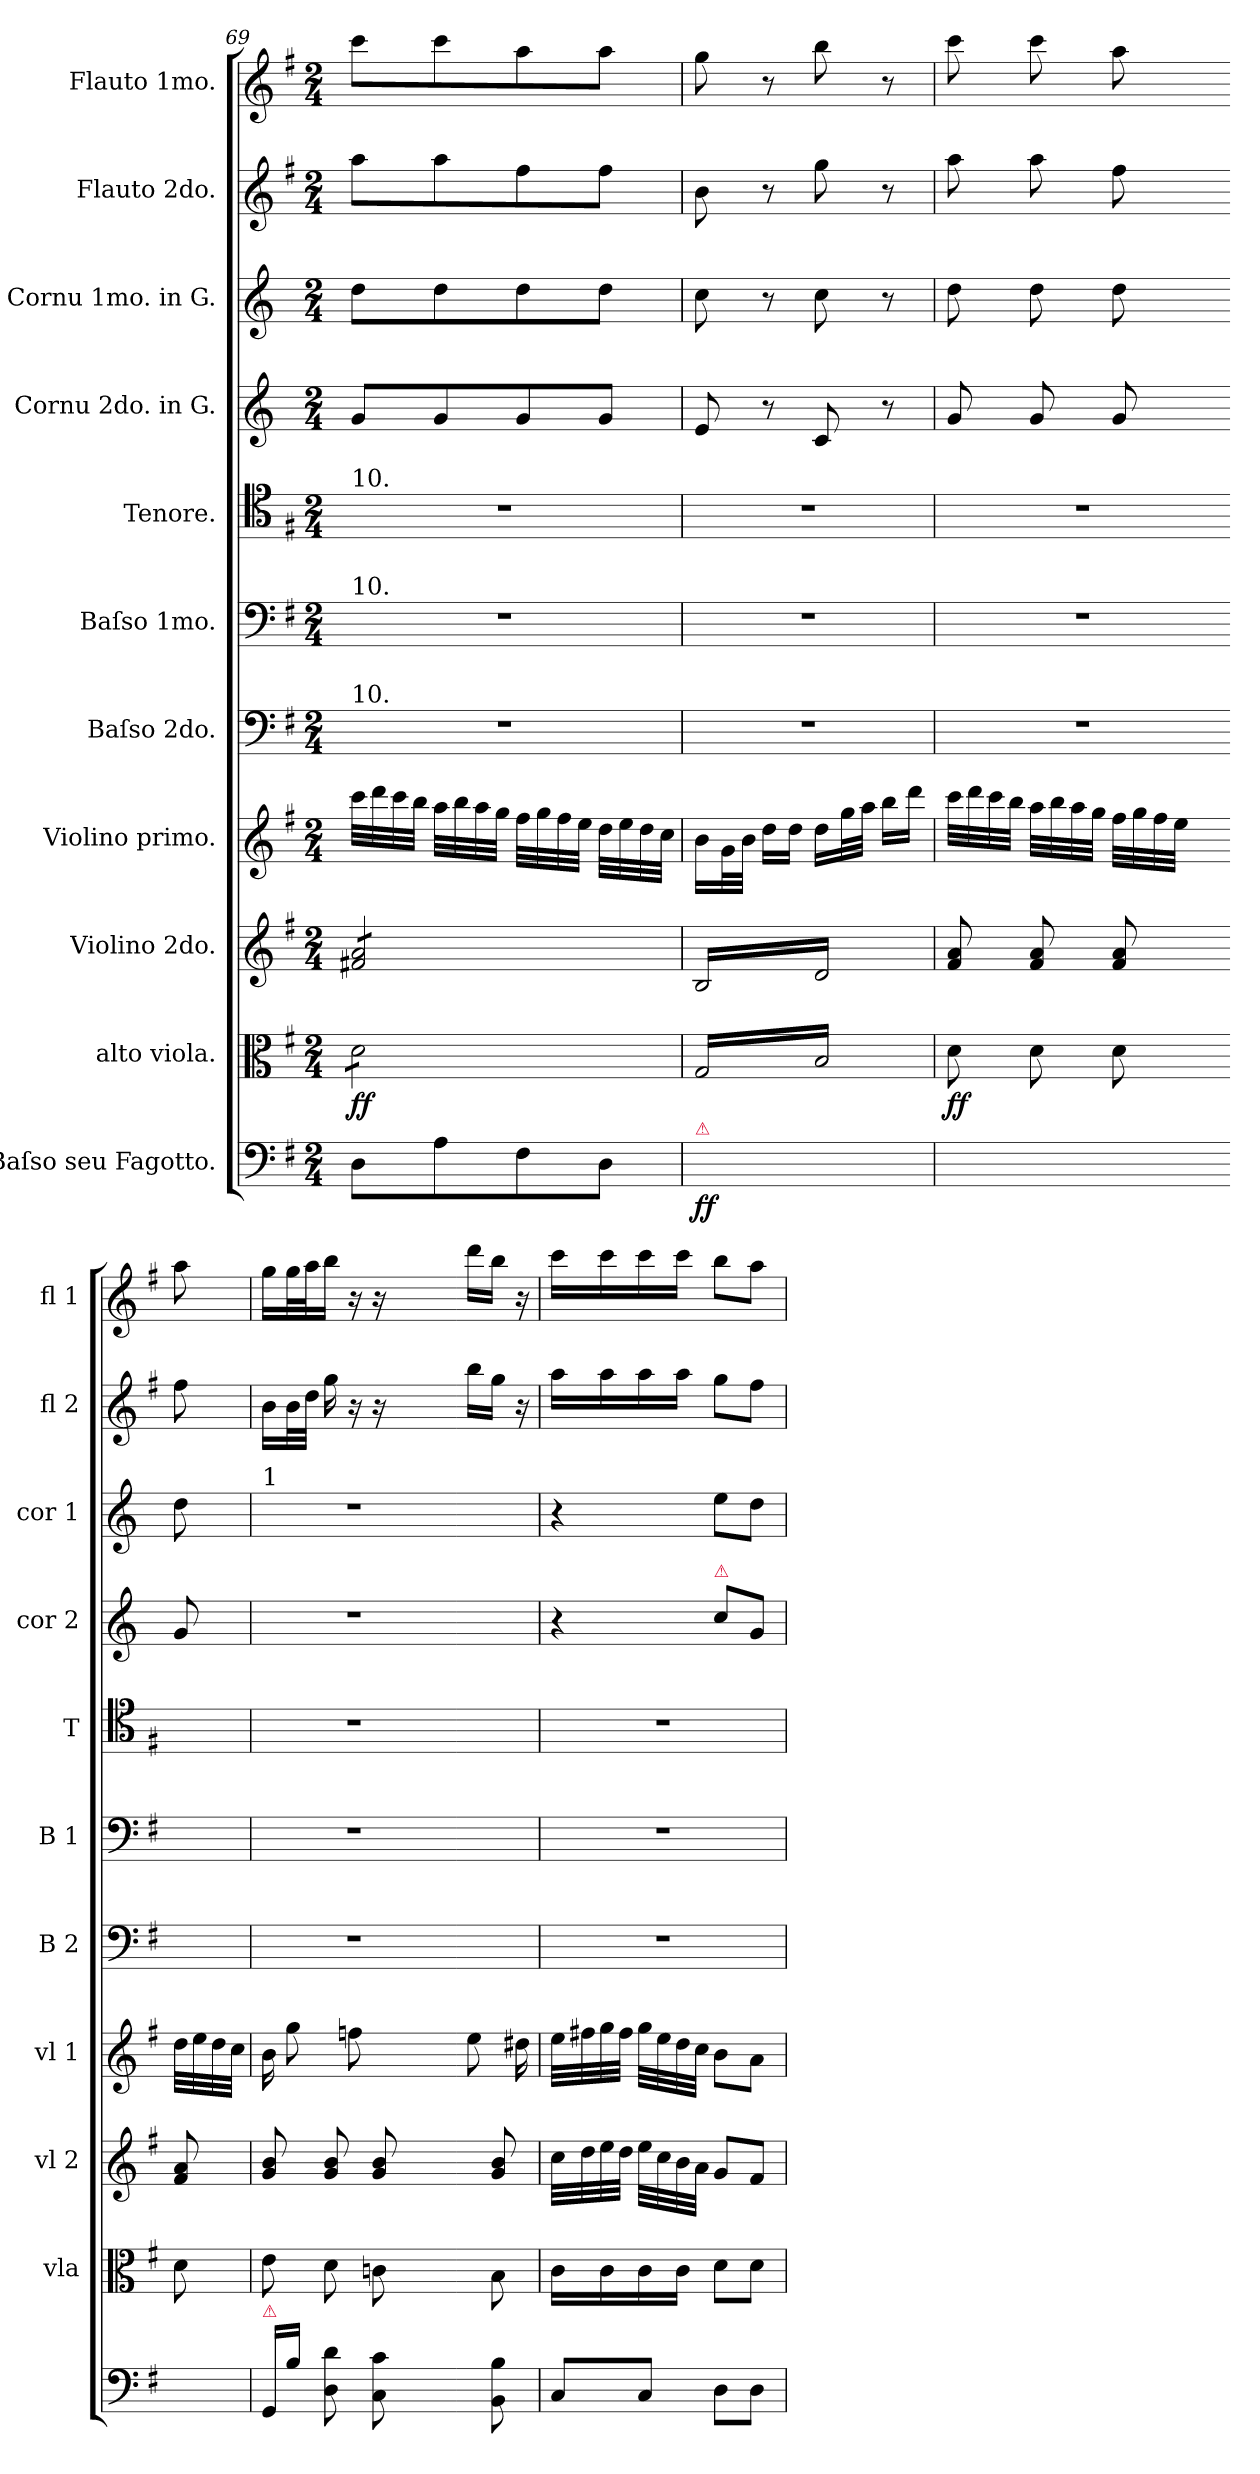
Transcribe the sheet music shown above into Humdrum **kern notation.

**kern	**dynam	**kern	**dynam	**kern	**dynam	**kern	**dynam	**kern	**kern	**kern	**kern	**kern	**kern	**kern
*part11	*part11	*part10	*part10	*part9	*part9	*part8	*part8	*part7	*part6	*part5	*part4	*part3	*part2	*part1
*staff11	*staff11	*staff10	*staff10	*staff9	*staff9	*staff8	*staff8	*staff7	*staff6	*staff5	*staff4	*staff3	*staff2	*staff1
*I"Baſso seu Fagotto.	*	*I"alto viola.	*	*I"Violino 2do.	*	*I"Violino primo.	*	*I"Baſso 2do.	*I"Baſso 1mo.	*I"Tenore.	*I"Cornu 2do. in G.	*I"Cornu 1mo. in G.	*I"Flauto 2do.	*I"Flauto 1mo.
*	*	*I'vla	*	*I'vl 2	*	*I'vl 1	*	*I'B 2	*I'B 1	*I'T	*I'cor 2	*I'cor 1	*I'fl 2	*I'fl 1
*clefF4	*	*clefC3	*	*clefG2	*	*clefG2	*	*clefF4	*clefF4	*clefC4	*clefG2	*clefG2	*clefG2	*clefG2
*	*	*	*	*	*	*	*	*	*	*	*ITrd3c5	*ITrd3c5	*	*
*k[f#]	*	*k[f#]	*	*k[f#]	*	*k[f#]	*	*k[f#]	*k[f#]	*k[f#]	*k[f#]	*k[f#]	*k[f#]	*k[f#]
*G:	*	*G:	*	*G:	*	*G:	*	*G:	*G:	*G:	*	*	*G:	*G:
*M2/4	*	*M2/4	*	*M2/4	*	*M2/4	*	*M2/4	*M2/4	*M2/4	*M2/4	*M2/4	*M2/4	*M2/4
=69	=69	=69	=69	=69	=69	=69	=69	=69	=69	=69	=69	=69	=69	=69
!	!	!	!	!	!	!	!	!	!	!LO:TX:a:t=10.	!	!	!	!
!	!	!	!	!	!	!	!	!	!LO:TX:a:t=10.	!	!	!	!	!
!	!	!	!	!	!	!	!	!LO:TX:a:t=10.	!	!	!	!	!	!
!	!	!	!LO:DY:b	!	!	!	!	!LO:N:vis=00	!LO:N:vis=00	!LO:N:vis=00	!	!	!	!
*	*	*tremolo	*	*	*	*	*	*	*	*	*	*	*	*
*	*	*	*	*tremolo	*	*	*	*	*	*	*	*	*	*
8D\L	.	8d\L	ff.	8f#X/ 8a/L	.	32ccc\LLL	.	2r	2r	2r	8d/L	8a\L	8aa\L	8ccc\L
.	.	.	.	.	.	32ddd\	.	.	.	.	.	.	.	.
.	.	.	.	.	.	32ccc\	.	.	.	.	.	.	.	.
.	.	.	.	.	.	32bb\JJJ	.	.	.	.	.	.	.	.
8A\	.	8d\	.	8f#X/ 8a/	.	32aa\LLL	.	.	.	.	8d/	8a\	8aa\	8ccc\
.	.	.	.	.	.	32bb\	.	.	.	.	.	.	.	.
.	.	.	.	.	.	32aa\	.	.	.	.	.	.	.	.
.	.	.	.	.	.	32gg\JJJ	.	.	.	.	.	.	.	.
8F#\	.	8d\	.	8f#X/ 8a/	.	32ff#\LLL	.	.	.	.	8d/	8a\	8ff#\	8aa\
.	.	.	.	.	.	32gg\	.	.	.	.	.	.	.	.
.	.	.	.	.	.	32ff#\	.	.	.	.	.	.	.	.
.	.	.	.	.	.	32ee\JJJ	.	.	.	.	.	.	.	.
8D\J	.	8d\J	.	8f#X/ 8a/J	.	32dd\LLL	.	.	.	.	8d/J	8a\J	8ff#\J	8aa\J
.	.	.	.	.	.	32ee\	.	.	.	.	.	.	.	.
.	.	.	.	.	.	32dd\	.	.	.	.	.	.	.	.
.	.	.	.	.	.	32cc\JJJ	.	.	.	.	.	.	.	.
=70	=70	=70	=70	=70	=70	=70	=70	=70	=70	=70	=70	=70	=70	=70
!LO:TX:a:color=crimson:t=⚠	!	!	!	!	!	!	!	!	!	!	!	!	!	!
!	!LO:DY:b	!	!	!	!	!	!	!	!	!	!	!	!	!
8GGyy\ 8Gyy\	ff	(16G/LL	.	(16B/LL	.	16b\LL	.	2r	2r	2r	8B/	8g\	8b\	8gg\
.	.	16B/)	.	16d/)	.	32g\L	.	.	.	.	.	.	.	.
.	.	.	.	.	.	32b\JJJ	.	.	.	.	.	.	.	.
8ryy	.	16G/	.	16B/	.	16dd\LL	.	.	.	.	8r	8r	8r	8r
.	.	16B/)	.	16d/)	.	16dd\JJ	.	.	.	.	.	.	.	.
8GGyy\ 8Gyy\	.	16G/	.	16B/	.	16dd\LL	.	.	.	.	8G/	8g\	8gg\	8bb\
.	.	16B/)	.	16d/)	.	32gg\L	.	.	.	.	.	.	.	.
.	.	.	.	.	.	32aa\JJJ	.	.	.	.	.	.	.	.
8ryy	.	16G/	.	16B/	.	16bb\LL	.	.	.	.	8r	8r	8r	8r
.	.	16B/)JJ	.	16d/)JJ	.	16ddd\JJ	.	.	.	.	.	.	.	.
*	*	*	*	*Xtremolo	*	*	*	*	*	*	*	*	*	*
*	*	*Xtremolo	*	*	*	*	*	*	*	*	*	*	*	*
=71	=71	=71	=71	=71	=71	=71	=71	=71	=71	=71	=71	=71	=71	=71
!	!	!	!LO:DY:b	!	!LO:DY:b	!	!LO:DY:b	!	!	!	!	!	!	!
8D\yy	.	8d\	ff	8f#/ 8a/	ffo	32ccc\LLL	ffo&colon;	2r	2r	2r	8d/	8a\	8aa\	8ccc\
.	.	.	.	.	.	32ddd\	.	.	.	.	.	.	.	.
.	.	.	.	.	.	32ccc\	.	.	.	.	.	.	.	.
.	.	.	.	.	.	32bb\JJJ	.	.	.	.	.	.	.	.
8A\yy	.	8d\	.	8f#/ 8a/	.	32aa\LLL	.	.	.	.	8d/	8a\	8aa\	8ccc\
.	.	.	.	.	.	32bb\	.	.	.	.	.	.	.	.
.	.	.	.	.	.	32aa\	.	.	.	.	.	.	.	.
.	.	.	.	.	.	32gg\JJJ	.	.	.	.	.	.	.	.
8F#\yy	.	8d\	.	8f#/ 8a/	.	32ff#\LLL	.	.	.	.	8d/	8a\	8ff#\	8aa\
.	.	.	.	.	.	32gg\	.	.	.	.	.	.	.	.
.	.	.	.	.	.	32ff#\	.	.	.	.	.	.	.	.
.	.	.	.	.	.	32ee\JJJ	.	.	.	.	.	.	.	.
8ryy	.	8ryy	.	8ryy	.	8ryy	.	.	.	.	8ryy	8ryy	8ryy	8ryy
=-	=-	=-	=-	=-	=-	=-	=-	=-	=-	=-	=-	=-	=-	=-
8D\yy	.	8d\	.	8f#/ 8a/	.	32dd\LLL	.	8ryy	8ryy	8ryy	8d/	8a\	8ff#\	8aa\
.	.	.	.	.	.	32ee\	.	.	.	.	.	.	.	.
.	.	.	.	.	.	32dd\	.	.	.	.	.	.	.	.
.	.	.	.	.	.	32cc\JJJ	.	.	.	.	.	.	.	.
=72	=72	=72	=72	=72	=72	=72	=72	=72	=72	=72	=72	=72	=72	=72
!	!	!	!	!	!	!	!	!	!	!	!	!LO:TX:a:t=1	!	!
!LO:TX:a:color=crimson:t=⚠	!	!	!	!	!	!	!	!	!	!	!	!	!	!
!	!	!	!	!	!	!	!LO:DY:b	!	!	!	!	!	!	!
16GG/LL	.	8e\	.	8g/ 8b/	.	16b\	p&colon;	2r	2r	2r	2r	2r	16b\LL	16gg\LL
16B\JJ	.	.	.	.	.	8gg\	.	.	.	.	.	.	32b\L	32gg\L
.	.	.	.	.	.	.	.	.	.	.	.	.	32dd\JJJ	32aa\J
8D\ 8d\	.	8d\	.	8g/ 8b/	.	.	.	.	.	.	.	.	16gg\	16bb\JJ
.	.	.	.	.	.	8ffn\	.	.	.	.	.	.	16r	16r
8C\ 8c\	.	8cn\	.	8g/ 8b/	.	.	.	.	.	.	.	.	16r	16r
.	.	.	.	.	.	8.ryy	.	.	.	.	.	.	8.ryy	8.ryy
8ryy	.	8ryy	.	8ryy	.	.	.	.	.	.	.	.	.	.
=-	=-	=-	=-	=-	=-	=-	=-	=-	=-	=-	=-	=-	=-	=-
16ryy	.	16ryy	.	16ryy	.	8ee\	.	8.ryy	8.ryy	8.ryy	8.ryy	8.ryy	16bb\LL	16ddd\LL
8BB\ 8B\	.	8B\	.	8g/ 8b/	.	.	.	.	.	.	.	.	16gg\JJ	16bb\JJ
.	.	.	.	.	.	16dd#X\	.	.	.	.	.	.	16r	16r
=73	=73	=73	=73	=73	=73	=73	=73	=73	=73	=73	=73	=73	=73	=73
!	!	!	!	!	!	!	!	!LO:N:vis=00	!LO:N:vis=00	!LO:N:vis=00	!	!	!	!
8C/L	.	16c\LL	.	32cc\LLL	.	32ee\LLL	.	2r	2r	2r	4r	4r	16aa\LL	16ccc\LL
.	.	.	.	32dd\	.	32ff#X\	.	.	.	.	.	.	.	.
.	.	16c\	.	32ee\	.	32gg\	.	.	.	.	.	.	16aa\	16ccc\
.	.	.	.	32dd\JJJ	.	32ff#\JJJ	.	.	.	.	.	.	.	.
8C/J	.	16c\	.	32ee\LLL	.	32gg\LLL	.	.	.	.	.	.	16aa\	16ccc\
.	.	.	.	32cc\	.	32ee\	.	.	.	.	.	.	.	.
.	.	16c\JJ	.	32b\	.	32dd\	.	.	.	.	.	.	16aa\JJ	16ccc\JJ
.	.	.	.	32a\JJJ	.	32cc\JJJ	.	.	.	.	.	.	.	.
!	!	!	!	!	!	!	!	!	!	!	!LO:TX:a:color=crimson:t=⚠	!	!	!
8D\L	.	8d\L	.	8g/L	.	8b\L	.	.	.	.	8g\L	8b\L	8gg\L	8bb\L
8D\J	.	8d\J	.	8f#/J	.	8a\J	.	.	.	.	8d/J	8a\J	8ff#\J	8aa\J
=	=	=	=	=	=	=	=	=	=	=	=	=	=	=
*-	*-	*-	*-	*-	*-	*-	*-	*-	*-	*-	*-	*-	*-	*-
